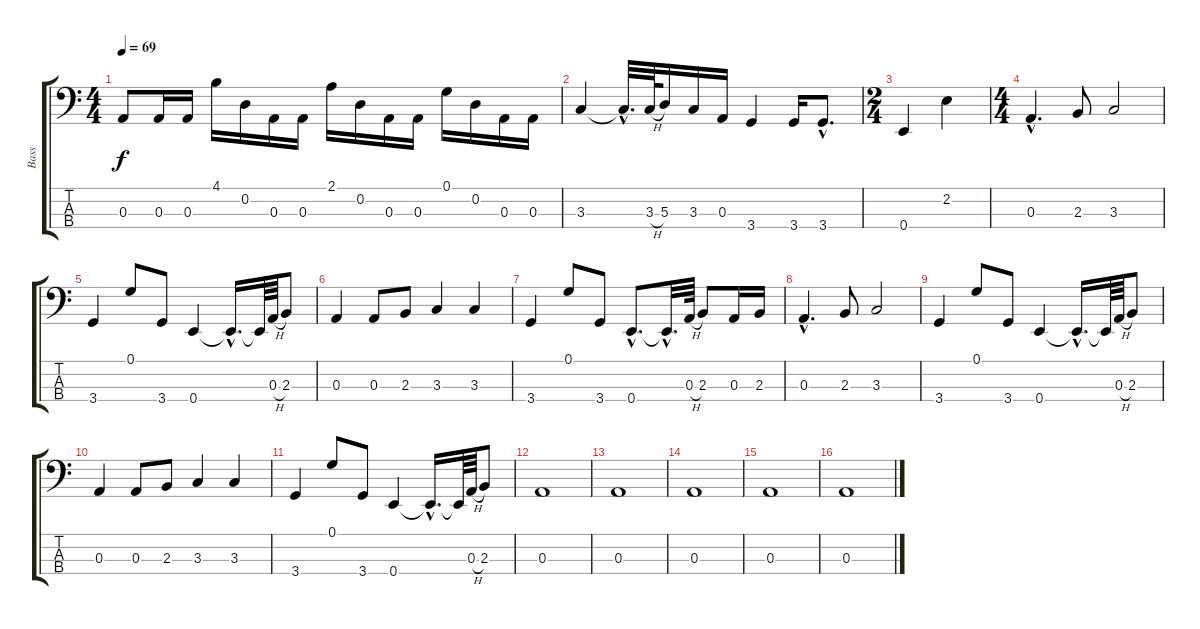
\track ("Bass" "Bass") {instrument electricbasspick}
\staff {score tabs}
\tuning (G2 D2 A1 E1) {hide}
\ts (4 4)
\tempo 69
\clef f4
\ks c
0.3.8{dy f} 0.3.16 0.3.16 4.1.16 0.2.16 0.3.16 0.3.16 2.1.16 0.2.16 0.3.16 0.3.16 0.1.16 0.2.16 0.3.16 0.3.16 |
3.3.4 3.3{hac t}.32{d} 3.3{h}.64 5.3.16 3.3.16 0.3.16 3.4.4 3.4.16 3.4{hac}.8{d} |
\ts (2 4)
0.4.4 2.2.4 |
\ts (4 4)
0.3{hac}.4{d} 2.3.8 3.3.2 |
3.4.4 0.1.8 3.4.8 0.4.4 0.4{hac t}.16{d} 0.4{t}.64 0.3{h}.64 2.3.8 |
0.3.4 0.3.8 2.3.8 3.3.4 3.3.4 |
3.4.4 0.1.8 3.4.8 0.4{hac}.8{d} 0.4{hac t}.32{d} 0.3{h}.64 2.3.8 0.3.16 2.3.16 |
0.3{hac}.4{d} 2.3.8 3.3.2 |
3.4.4 0.1.8 3.4.8 0.4.4 0.4{hac t}.16{d} 0.4{t}.64 0.3{h}.64 2.3.8 |
0.3.4 0.3.8 2.3.8 3.3.4 3.3.4 |
3.4.4 0.1.8 3.4.8 0.4.4 0.4{hac t}.16{d} 0.4{t}.64 0.3{h}.64 2.3.8 |
0.3.1 |
0.3.1 |
0.3.1 |
0.3.1 |
0.3.1
